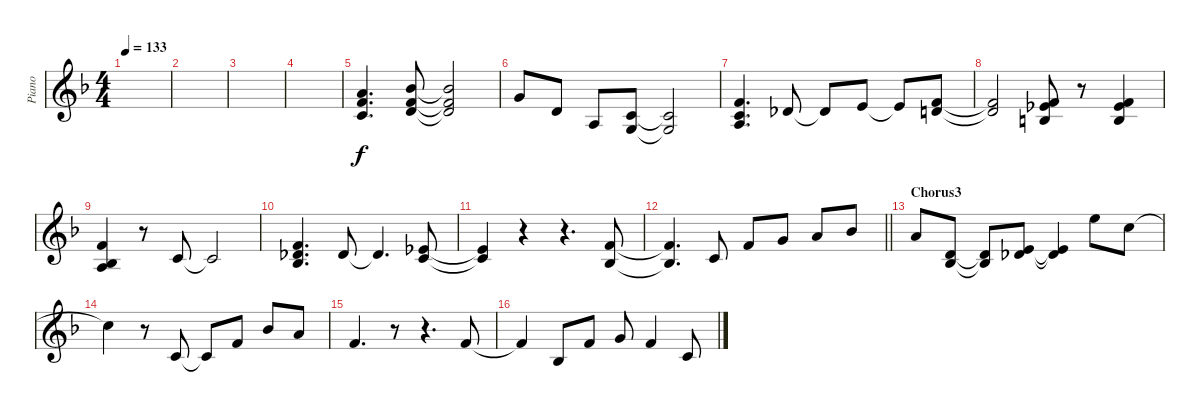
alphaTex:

\track ("Piano" "Piano") {instrument electricpiano1}
\staff {score}
\tuning (E5 B4 G4 D4 A3 E3) {hide}
\ts (4 4)
\tempo 133
\clef g2
\ks f
|
|
|
|
(2.3 3.4 3.5).4{d} (3.3 0.4 8.5).8 (3.3{t} 0.4{t} 8.5{t}).2 |
0.3.8 0.4.8 0.5.8 (3.5 3.6).8 (3.5{t} 3.6{t}).2 |
(3.4 0.5 8.6).4{d} 4.5.8 4.5{t}.8 2.4.8 2.4{t}.8 (0.4 8.5).8 |
(0.4{t} 8.5{t}).2 (1.4 2.5 13.6).8 r.8 (1.4 2.5 13.6).4 |
(3.4 0.5 6.6).4 r.8 3.5.8 3.5{t}.2 |
(3.4 1.5 9.6).4{d} 4.5.8 4.5{t}.4{d} (1.4 3.5).8 |
(1.4{t} 3.5{t}).4 r.4 r.4{d} (3.4 1.5).8 |
\barLineRight lightlight
(3.4{t} 1.5{t}).4{d} 3.5.8 3.4.8 0.3.8 2.3.8 3.3.8 |
\section ("" "Chorus3")
2.3.8 (0.4 1.5).8 (0.4{t} 1.5{t}).8 (2.4 4.5).8 (2.4{t} 4.5{t}).4 0.1.8 1.2.8 |
1.2{t}.4 r.8 3.5.8 3.5{t}.8 3.4.8 3.3.8 2.3.8 |
3.4.4{d} r.8 r.4{d} 3.4.8 |
3.4{t}.4 1.5.8 3.4.8 0.3.8 3.4.4 3.5.8
